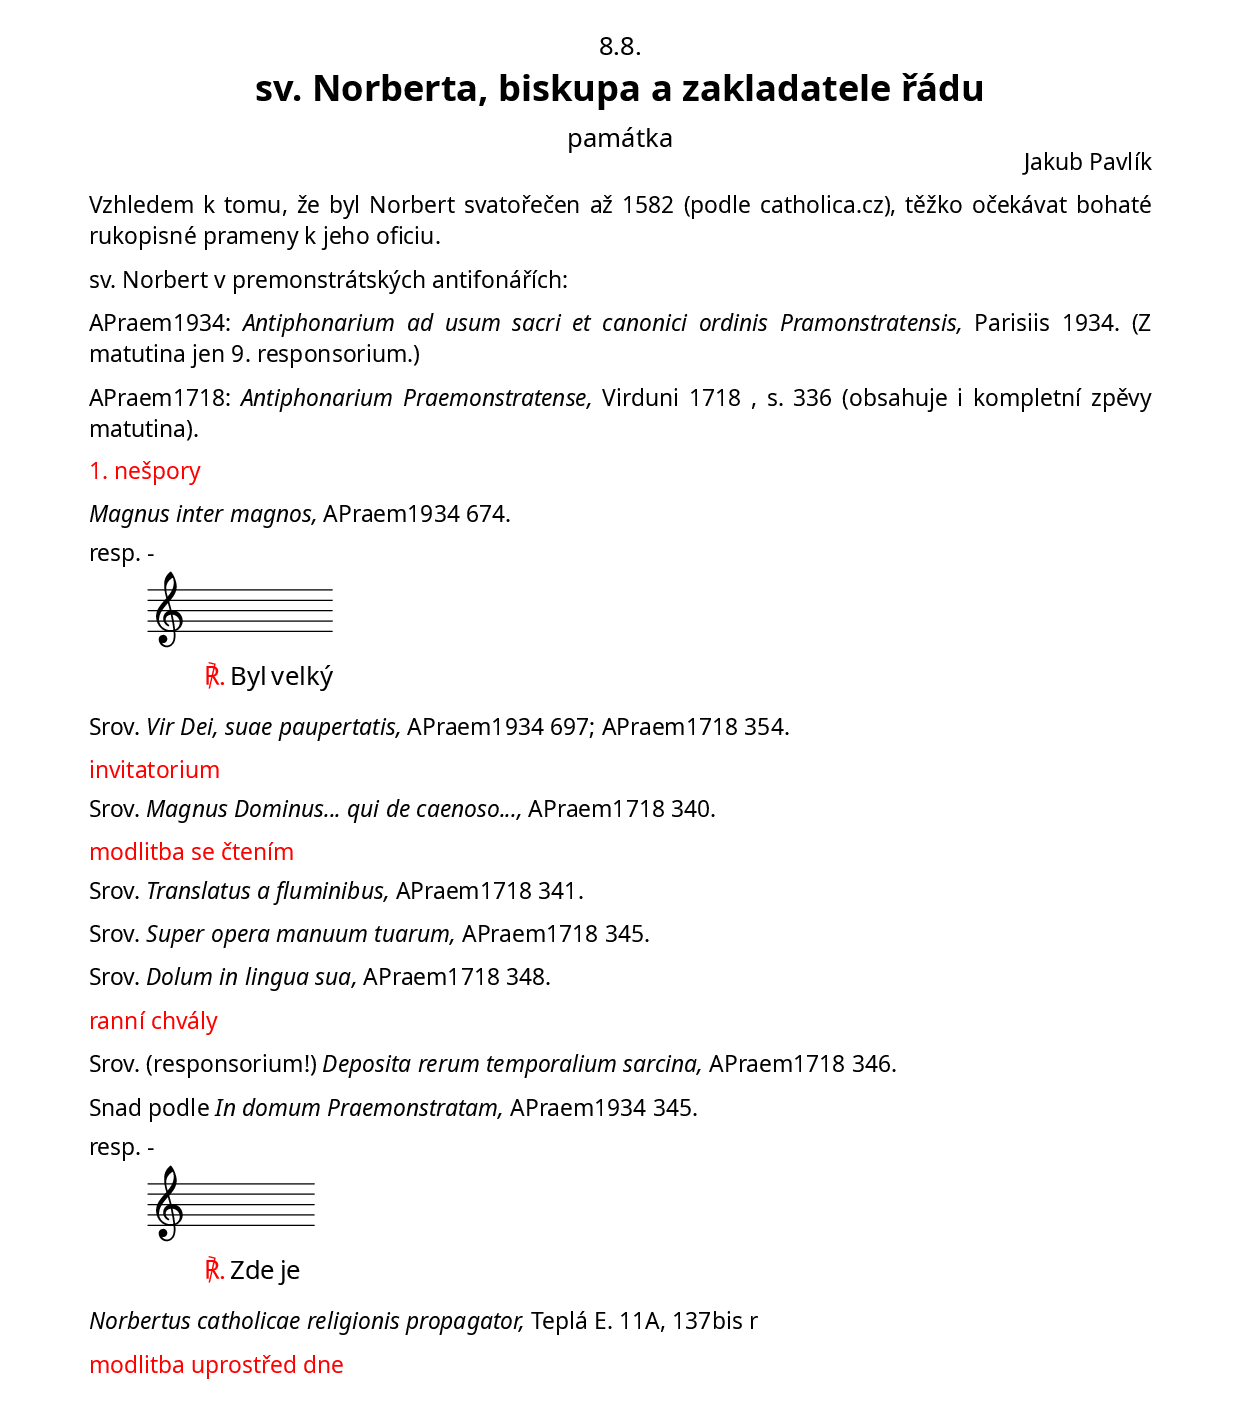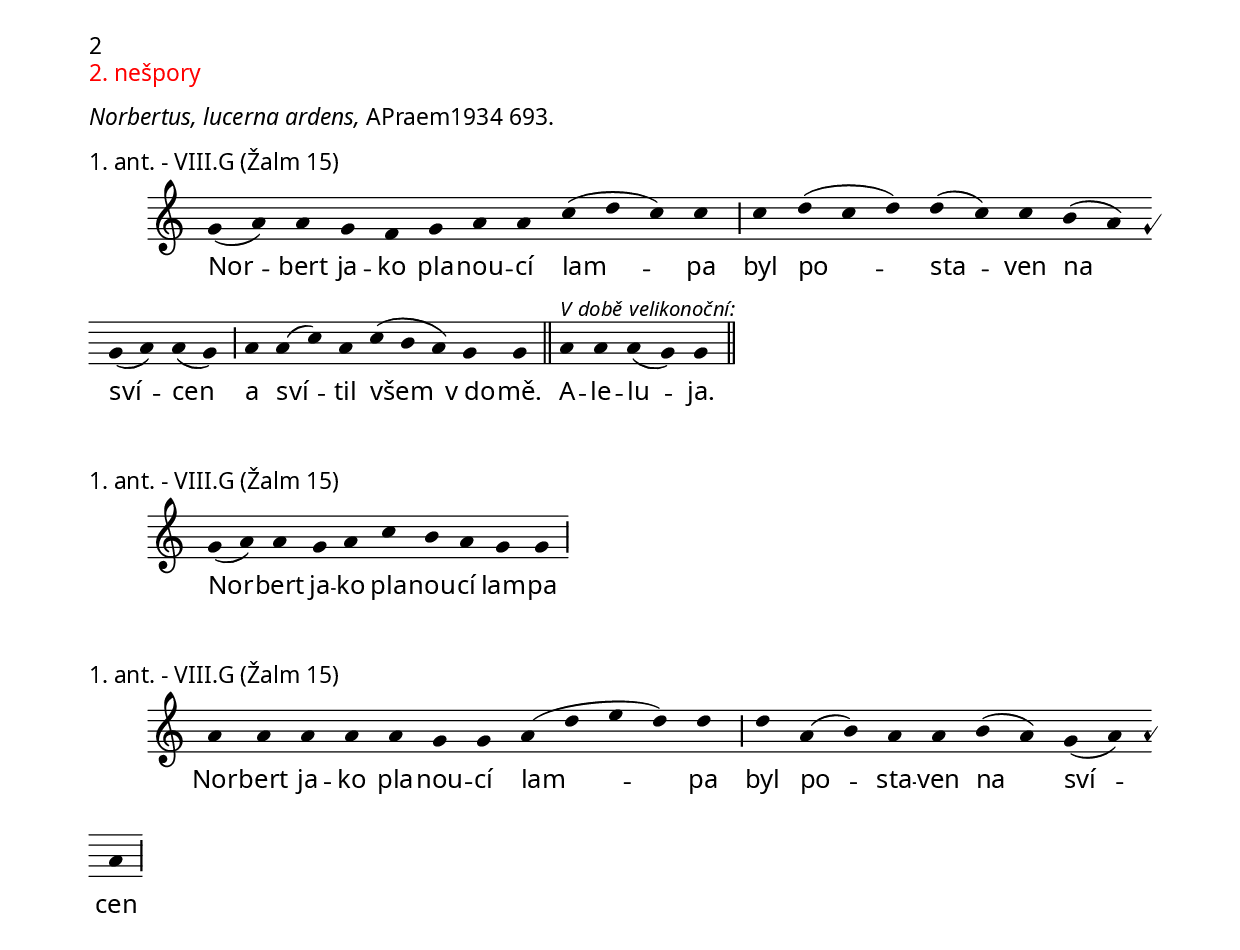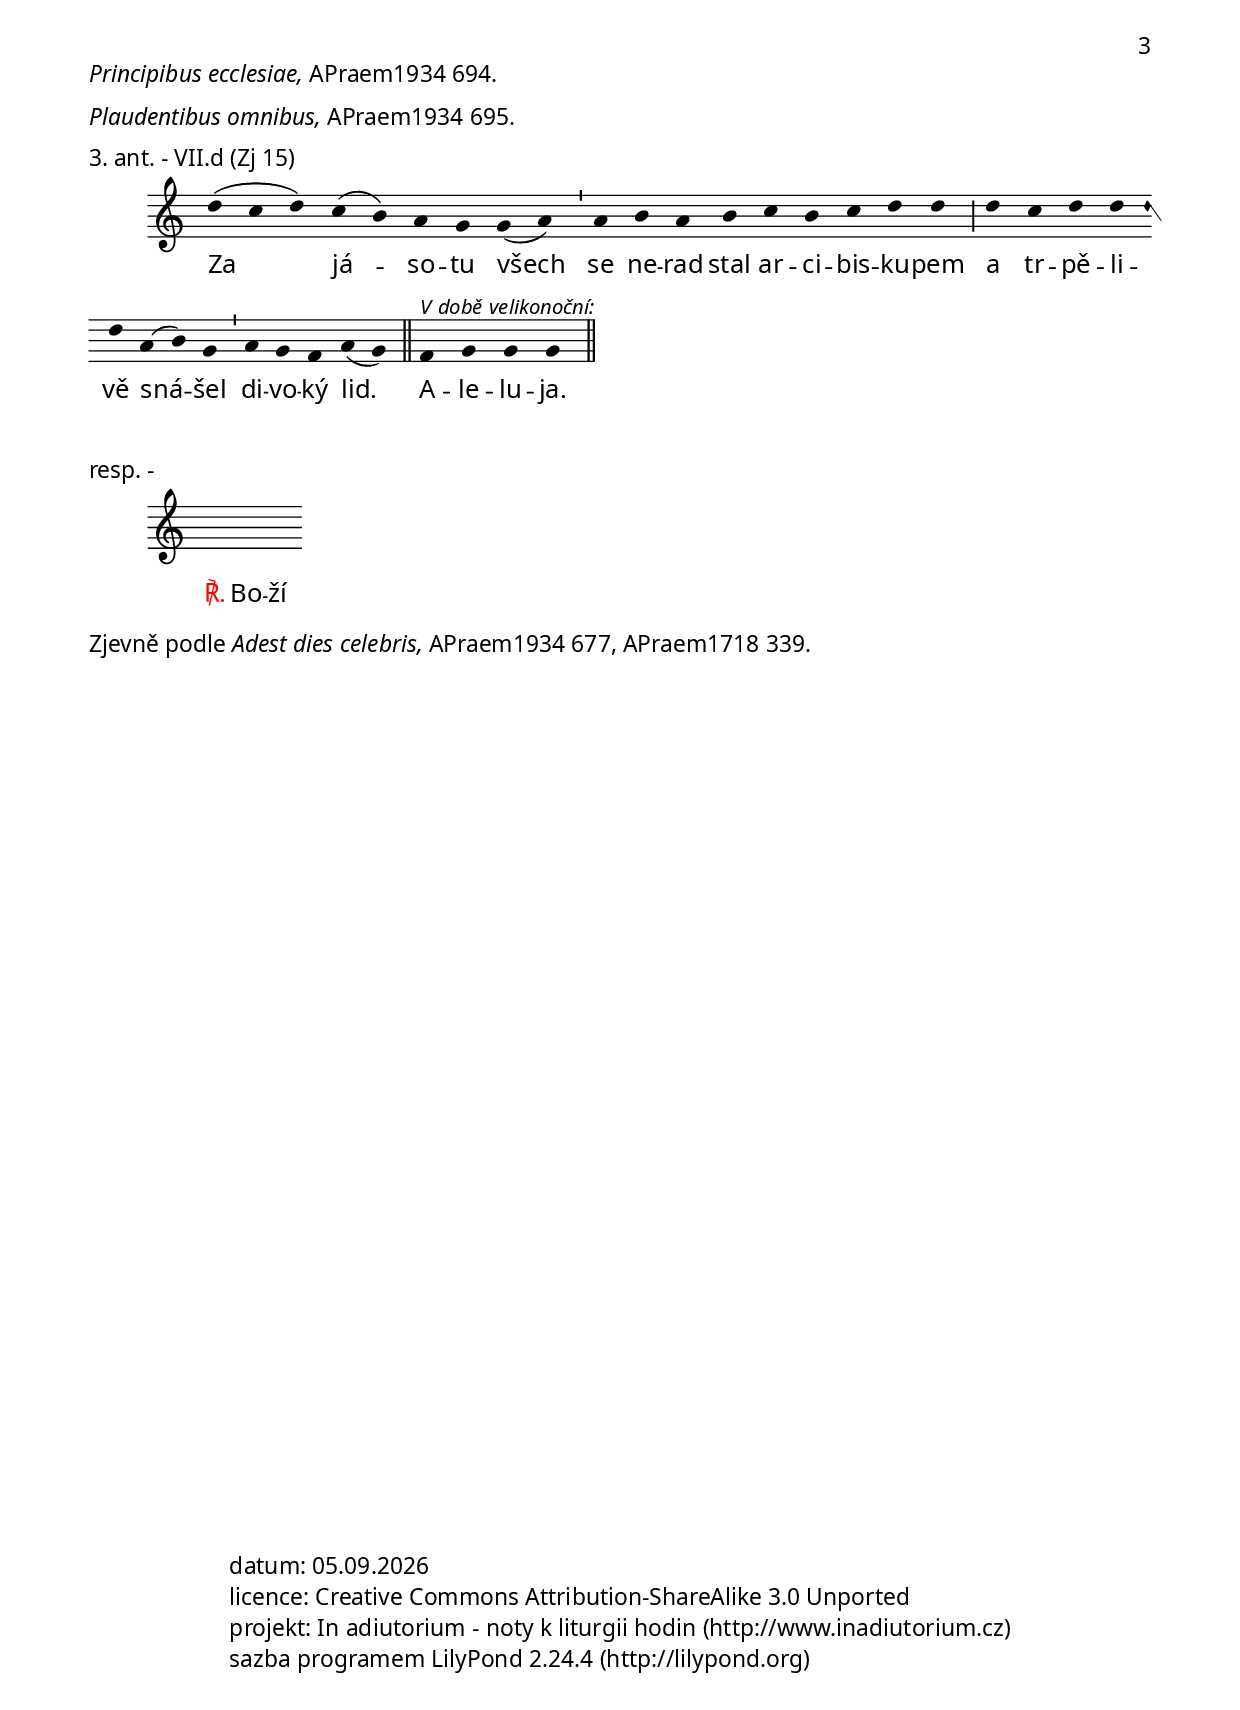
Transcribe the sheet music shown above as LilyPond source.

\version "2.16.0"

\include "../../spolecne.ly"
\include "../../dilyresponsorii.ly"
textyOPraem = "vlastní texty premonstrátského řádu"


\header {
  title = \markup\titleSvatek
            "sv. Norberta, biskupa a zakladatele řádu"
            památka
            8.8.
  composer = "Jakub Pavlík"
}

\markup\justify{
  Vzhledem k tomu, že byl Norbert svatořečen až 1582 (podle catholica.cz),
  těžko očekávat bohaté rukopisné prameny k jeho oficiu.
}

\markup\justify{
  sv. Norbert v premonstrátských antifonářích:
}
\markup\justify{
  APraem1934: \italic{Antiphonarium ad usum sacri et canonici ordinis Pramonstratensis,} Parisiis 1934.
  (Z matutina jen 9. responsorium.)
}
\markup\justify{
  APraem1718: \with-url "https://books.google.cz/books?id=GzRHAAAAcAAJ" {\italic{Antiphonarium Praemonstratense,} Virduni 1718},
  s. 336 (obsahuje i kompletní zpěvy matutina).
}

%\markup\poznamkaOPraem

\markup {\nadpisHodinka {"1. nešpory"}}

\score {
  \relative c' {
    \choralniRezim

  }
  \addlyrics {
    Jak vznešené jsou kroky těch, kdo zvěstují pokoj, kdo zvěstují dobro.

    A -- le -- lu -- ja.
  }
  \header {
    quid = "1. ant."
    modus = ""
    differentia = ""
    psalmus = "Žalm 113"
    id = "1ne-a1"
    piece = \markup {\sestavTitulek}
  }
}

\score {
  \relative c' {
    \choralniRezim

  }
  \addlyrics {
    Kdo se bude přikázáními řídit a jim učit, bude v nebeském království veliký.

    A -- le -- lu -- ja.
  }
  \header {
    quid = "2. ant."
    modus = ""
    differentia = ""
    psalmus = "Žalm 146"
    id = "1ne-a2"
    piece = \markup {\sestavTitulek}
  }
}

\score {
  \relative c' {
    \choralniRezim

  }
  \addlyrics {
    Podivuhodnou sladkostí božské výřečnosti se laskavě choval k lidu.

    A -- le -- lu -- ja.
  }
  \header {
    quid = "3. ant."
    modus = ""
    differentia = ""
    psalmus = "Ef 1"
    id = "1ne-a3"
    piece = \markup {\sestavTitulek}
  }
}

\markup{
  \italic{Magnus inter magnos,} APraem1934 674.
}
\score {
  \relative c' {
    \choralniRezim

    % R
    \neviditelna a

    % V
    \neviditelna a

    % R
    \neviditelna a

    % Slava
  }
  \addlyrics {
    \Response Byl velký mezi velkými a nepatrný mezi malými, vznešený mezi urozenými, skromný mezi prostými._* Všem se zkrátka stal vším.
    \Verse Boží muž Norbert byl veselého vzhledu, klidné tváře, velice výmluvný v řeči, příjemný v rozhovoru, laskavý v soužití._*
    \Response Všem se zkrátka stal vším.
    \textRespDoxologie
  }
  \header {
    quid = "resp."
    modus = ""
    id = "1ne-r"
    piece = \markup {\sestavTitulekResp}
  }
}

\markup{
  Srov. \italic{Vir Dei, suae paupertatis,} APraem1934 697; APraem1718 354.
}
\score {
  \relative c' {
    \choralniRezim

  }
  \addlyrics {
    Boží muž, když nábožně vybudoval dům své chudoby v Prémontré, založil svůj kanovnický řád, stal se arcibiskupem, žehnaje bratřím blaženě usnul v Kristu.

    A -- le -- lu -- ja.
  }
  \header {
    quid = "ant. k Magnificat"
    modus = ""
    differentia = ""
    psalmus = ""
    id = "1ne-amag"
    piece = \markup {\sestavTitulekBezZalmu}
  }
}

\markup {\nadpisHodinka {"invitatorium"}}

\markup{
  Srov. \italic{Magnus Dominus... qui de caenoso...,} APraem1718 340.
}
\score {
  \relative c' {
    \choralniRezim

  }
  \addlyrics {
    Chvalme Krále králů, který vytrhl Norberta ze světských marností, aleluja.
  }
  \header {
    quid = "ant."
    modus = ""
    differentia = ""
    psalmus = ""
    id = "invit"
    piece = \markup {\sestavTitulekBezZalmu}
  }
}

\markup {\nadpisHodinka {"modlitba se čtením"}}

\markup{
  Srov. \italic{Translatus a fluminibus,} APraem1718 341.
}
\score {
  \relative c' {
    \choralniRezim

  }
  \addlyrics {
    Boží muž Norbert přemítat o Hospodinově zákoně dnem i nocí, aby ve svůj čas přinesl ovoce hlásáním evangelia.
  }
  \header {
    quid = "1. ant."
    modus = ""
    differentia = ""
    psalmus = "Žalm 1"
    id = "mc-a1"
    piece = \markup {\sestavTitulek}
  }
}

\markup{
  Srov. \italic{Super opera manuum tuarum,} APraem1718 345.
}
\score {
  \relative c' {
    \choralniRezim

  }
  \addlyrics {
    Nad díla svých rukou ustanovil jsi toho, Pane, jehož jedinou slávou bylo vyznávat Ježíše Krista Ukřižovaného.
  }
  \header {
    quid = "2. ant."
    modus = ""
    differentia = ""
    psalmus = "Žalm 8"
    id = "mc-a2"
    piece = \markup {\sestavTitulek}
  }
}

\markup{
  Srov. \italic{Dolum in lingua sua,} APraem1718 348.
}
\score {
  \relative c' {
    \choralniRezim

  }
  \addlyrics {
    Nemluvil křivě svým jazykem, a proto odpočívá na svaté hoře.
  }
  \header {
    quid = "3. ant."
    modus = ""
    differentia = ""
    psalmus = "Žalm 24"
    id = "mc-a3"
    piece = \markup {\sestavTitulek}
  }
}

\markup {\nadpisHodinka {"ranní chvály"}}

\markup{
  Srov. (responsorium!) \italic{Deposita rerum temporalium sarcina,} APraem1718 346.
}
\score {
  \relative c' {
    \choralniRezim

  }
  \addlyrics {
    Norbert zapřel sám sebe a následoval Krista po neschůdnější cestě.
  }
  \header {
    quid = "1. ant."
    modus = ""
    differentia = ""
    psalmus = "Žalm 63"
    id = "rch-a1"
    piece = \markup {\sestavTitulek}
  }
}

\score {
  \relative c' {
    \choralniRezim

  }
  \addlyrics {
    Mnohé co nejpokorněji poučil, aby Duch svatý vedl jejich cesty k dokonalosti.
  }
  \header {
    quid = "2. ant."
    modus = ""
    differentia = ""
    psalmus = "Dan 3-III"
    id = "rch-a2"
    piece = \markup {\sestavTitulek}
  }
}

\markup{
  Snad podle \italic{In domum Praemonstratam,} APraem1934 345.
}
\score {
  \relative c' {
    \choralniRezim

  }
  \addlyrics {
    Boží muž s jásotem přiváděl Kristovy následovníky ke svému předem ukázanému domovu chudoby.
  }
  \header {
    quid = "3. ant."
    modus = ""
    differentia = ""
    psalmus = "Žalm 149"
    id = "rch-a3"
    piece = \markup {\sestavTitulek}
  }
}

\score {
  \relative c' {
    \choralniRezim

    % R
    \neviditelna a

    % V
    \neviditelna a

    % R
    \neviditelna a

    % Slava
  }
  \addlyrics {
    \Response Zde je milovník bratří,_* zde je ten, který se mnoho modlí za lid.
    \Verse Zde je ten, který za své bratry vydal i svůj život._*
    \Response Zde je ten, který se mnoho modlí za lid.
    \textRespDoxologie
  }
  \header {
    quid = "resp."
    modus = ""
    id = "rch-r"
    piece = \markup {\sestavTitulekResp}
  }
}

\markup{
  \italic{Norbertus catholicae religionis propagator,}
  \with-url "https://www.manuscriptorium.com/apps/index.php?direct=record&pid=AIPDIG-NKCR__TEPLAMSE11A_05WNA92-cs" {Teplá E. 11A,}
  137bis r
}
\score {
  \relative c' {
    \choralniRezim

  }
  \addlyrics {
    Norbert, vynikající šiřitel katolické víry, hlasatel pravého pokání, kanovník a vzácný zakladatel premonstrátského řádu: co učil slovy, dovršil ve skutcích.
  }
  \header {
    quid = "ant. k Benedictus"
    modus = ""
    differentia = ""
    psalmus = ""
    id = "rch-aben"
    piece = \markup {\sestavTitulekBezZalmu}
  }
}

\markup {\nadpisHodinka {"modlitba uprostřed dne"}}

\score {
  \relative c' {
    \choralniRezim

  }
  \addlyrics {
    Mnozí jsme jedno tělo v Kristu.
  }
  \header {
    quid = "ant. dopoledne"
    modus = ""
    differentia = ""
    psalmus = ""
    id = "tercie"
    piece = \markup {\sestavTitulekBezZalmu}
  }
}

\score {
  \relative c' {
    \choralniRezim

  }
  \addlyrics {
    Služebníku věrný a rozvážný, vejdi k radostné hostině svého Pána.
  }
  \header {
    quid = "ant. v poledne"
    modus = ""
    differentia = ""
    psalmus = ""
    id = "sexta"
    piece = \markup {\sestavTitulekBezZalmu}
  }
}

\score {
  \relative c' {
    \choralniRezim

  }
  \addlyrics {
    Okolo něho věnec bratří jako cedry vysázené na hoře Libanonu.
  }
  \header {
    quid = "ant. odpoledne"
    modus = ""
    differentia = ""
    psalmus = ""
    id = "nona"
    piece = \markup {\sestavTitulekBezZalmu}
  }
}

\pageBreak

\markup {\nadpisHodinka {"2. nešpory"}}

\markup{
  \italic{Norbertus, lucerna ardens,} APraem1934 693.
}
\score {
  \relative c'' {
    \choralniRezim
    g4( a) a g f g a a c( d c) c \barMaior
    c d( c d) d( c) c b( a) g( a) a( g) \barMaior
    a a( c) a c( b a) g g \barFinalis

    a^\markup\rubrVelikAleluja a a( g) g \barFinalis
  }
  \addlyrics {
    Nor -- bert ja -- ko pla -- nou -- cí lam -- pa
    byl po -- sta -- ven na sví -- cen
    a sví -- til všem v_do -- mě.

    A -- le -- lu -- ja.
  }
  \header {
    quid = "1. ant."
    modus = "VIII"
    differentia = "G"
    psalmus = "Žalm 15"
    id = "2ne-a1"
    piece = \markup {\sestavTitulek}
  }
}

\score {
  \relative c'' {
    \choralniRezim
    g4( a) a g a c b a g g \barMaior

  }
  \addlyrics {
    Nor -- bert ja -- ko pla -- nou -- cí lam -- pa
    byl po -- sta -- ven na sví -- cen
    a sví -- til všem v_do -- mě.

    A -- le -- lu -- ja.
  }
  \header {
    quid = "1. ant."
    modus = "VIII"
    differentia = "G"
    psalmus = "Žalm 15"
    id = ""
    piece = \markup {\sestavTitulek}
  }
}

\score {
  \relative c'' {
    \choralniRezim
    a4 a a a a g g a( d e d) d \barMaior
    d a( b) a a b( a) g( a) a \barMaior

  }
  \addlyrics {
    Nor -- bert ja -- ko pla -- nou -- cí lam -- pa
    byl po -- sta -- ven na sví -- cen
    a sví -- til všem v_do -- mě.

    A -- le -- lu -- ja.
  }
  \header {
    quid = "1. ant."
    modus = "VIII"
    differentia = "G"
    psalmus = "Žalm 15"
    id = ""
    piece = \markup {\sestavTitulek}
  }
}

\pageBreak

\markup{
  \italic{Principibus ecclesiae,} APraem1934 694.
}
\score {
  \relative c' {
    \choralniRezim

  }
  \addlyrics {
    Pře -- svěd -- čil vlád -- ce cír -- kve,
    a -- by se u -- ja -- li
    si -- rot -- ků a vdov.

    A -- le -- lu -- ja.
  }
  \header {
    quid = "2. ant."
    modus = ""
    differentia = ""
    psalmus = "Žalm 112"
    id = "2ne-a2"
    piece = \markup {\sestavTitulek}
  }
}

\markup{
  \italic{Plaudentibus omnibus,} APraem1934 695.
}
\score {
  \relative c'' {
    \choralniRezim
    d4( c d) c( b) a g g( a) \barMin
    a b a b c b c d d \barMaior
    d c d d d a( b) g \barMin
    a g f a( g) \barFinalis

    f^\markup\rubrVelikAleluja g g g \barFinalis
  }
  \addlyrics {
    Za já -- so -- tu všech
    se ne -- rad stal ar -- ci -- bis -- ku -- pem
    a tr -- pě -- li -- vě sná -- šel
    di -- vo -- ký lid. % :)

    A -- le -- lu -- ja.
  }
  \header {
    quid = "3. ant."
    modus = "VII"
    differentia = "d"
    psalmus = "Zj 15"
    id = "2ne-a3"
    piece = \markup {\sestavTitulek}
  }
}

\score {
  \relative c' {
    \choralniRezim

    % R
    \neviditelna a

    % V
    \neviditelna a

    % R
    \neviditelna a

    % Slava
  }
  \addlyrics {
    \Response Bo -- ží muž
    za -- pá -- len bož -- skou lás -- kou
    a pla -- nou -- cí ve svém nit -- ru
    oh -- něm Du -- cha sva -- té -- ho,_*
    Za -- čal ká -- zat Bo -- ží slo -- vo,
    ať to by -- lo vhod či ne -- vhod.
    \Verse Z_po -- kla -- du Bo -- ží -- ho
    vy -- ná -- šel vě -- ci no -- vé i sta -- ré,
    a stal se jed -- něm vů -- ní ži -- vo -- ta pro ži -- vot,
    ji -- ným pak vů -- ní smr -- ti pro smrt._*
    \Response
    \textRespDoxologie
  }
  \header {
    quid = "resp."
    modus = ""
    id = "2ne-r"
    piece = \markup {\sestavTitulekResp}
  }
}

\markup{
  Zjevně podle \italic{Adest dies celebris,}
  APraem1934 677,
  APraem1718 339.
}
\score {
  \relative c' {
    \choralniRezim

  }
  \addlyrics {
    Dnes je slav -- ný den,
    kdy sva -- tý bis -- kup Nor -- bert
    byl zba -- ven pout tě -- la
    a při -- jat s_an -- dě -- ly tam,
    kde v_zá -- ři -- vém sva -- teb -- ním ša -- tu
    šťas -- ten sto -- lu -- je v_pa -- lá -- ci ne -- bes -- ké -- ho Krá -- le,
    ja -- ko -- by na -- pá -- jen prou -- dem bla -- ha,
    a -- le -- lu -- ja, a -- le -- lu -- ja.
  }
  \header {
    quid = "ant. k Magnificat"
    modus = ""
    differentia = ""
    psalmus = ""
    id = "2ne-amag"
    piece = \markup {\sestavTitulekBezZalmu}
  }
}
